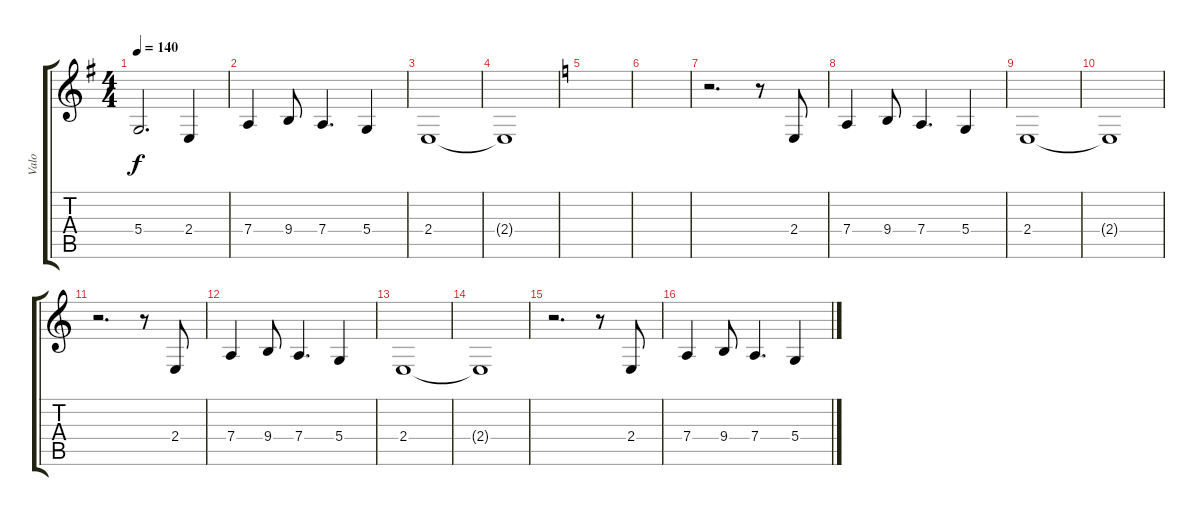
\track ("Valo" "Valo") {instrument choiraahs}
\staff {score tabs}
\tuning (E4 B3 G3 D3 A2 E2) {hide}
\ts (4 4)
\tempo 140
\clef g2
\ks eminor
5.4.2{d dy f} 2.4.4 |
7.4.4 9.4.8 7.4.4{d} 5.4.4 |
2.4.1 |
2.4{t}.1 |
\ks c
|
|
r.2{d} r.8 2.4.8 |
7.4.4 9.4.8 7.4.4{d} 5.4.4 |
2.4.1 |
2.4{t}.1 |
r.2{d} r.8 2.4.8 |
7.4.4 9.4.8 7.4.4{d} 5.4.4 |
2.4.1 |
2.4{t}.1 |
r.2{d} r.8 2.4.8 |
7.4.4 9.4.8 7.4.4{d} 5.4.4
